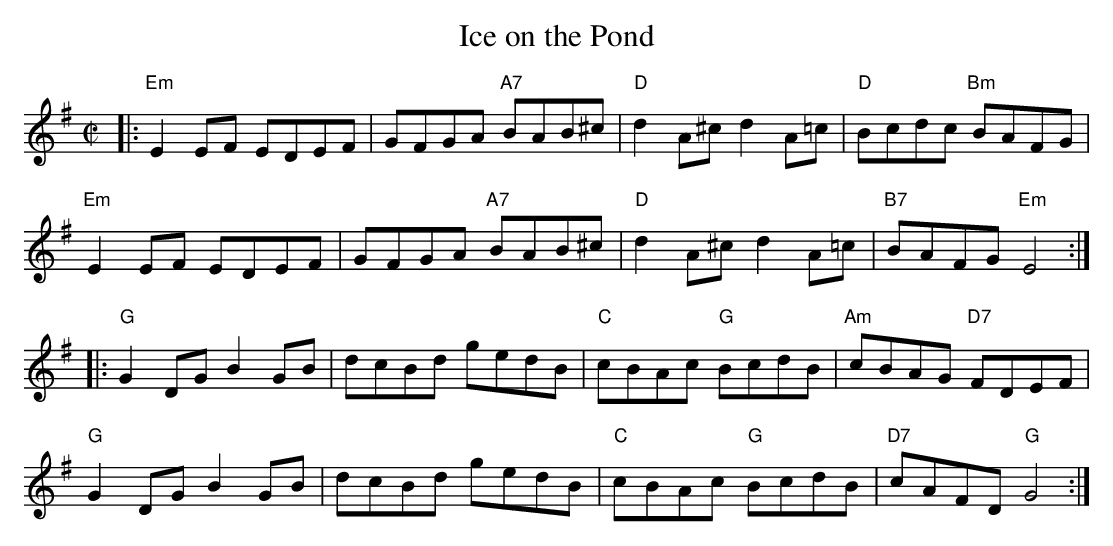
X:1
T:Ice on the Pond
M:C|
K:G
|:"Em"E2EF EDEF|GFGA "A7"BAB^c|"D"d2A^cd2A=c|"D"Bcdc "Bm" BAFG|
"Em"E2EF EDEF|GFGA "A7"BAB^c|"D"d2A^cd2A=c|"B7"BAFG "Em" E4:|
|:"G"G2DGB2GB|dcBd gedB|"C"cBAc "G"BcdB|"Am"cBAG "D7"FDEF|
"G"G2DGB2GB|dcBd gedB|"C"cBAc "G"BcdB|"D7"cAFD "G"G4:|
